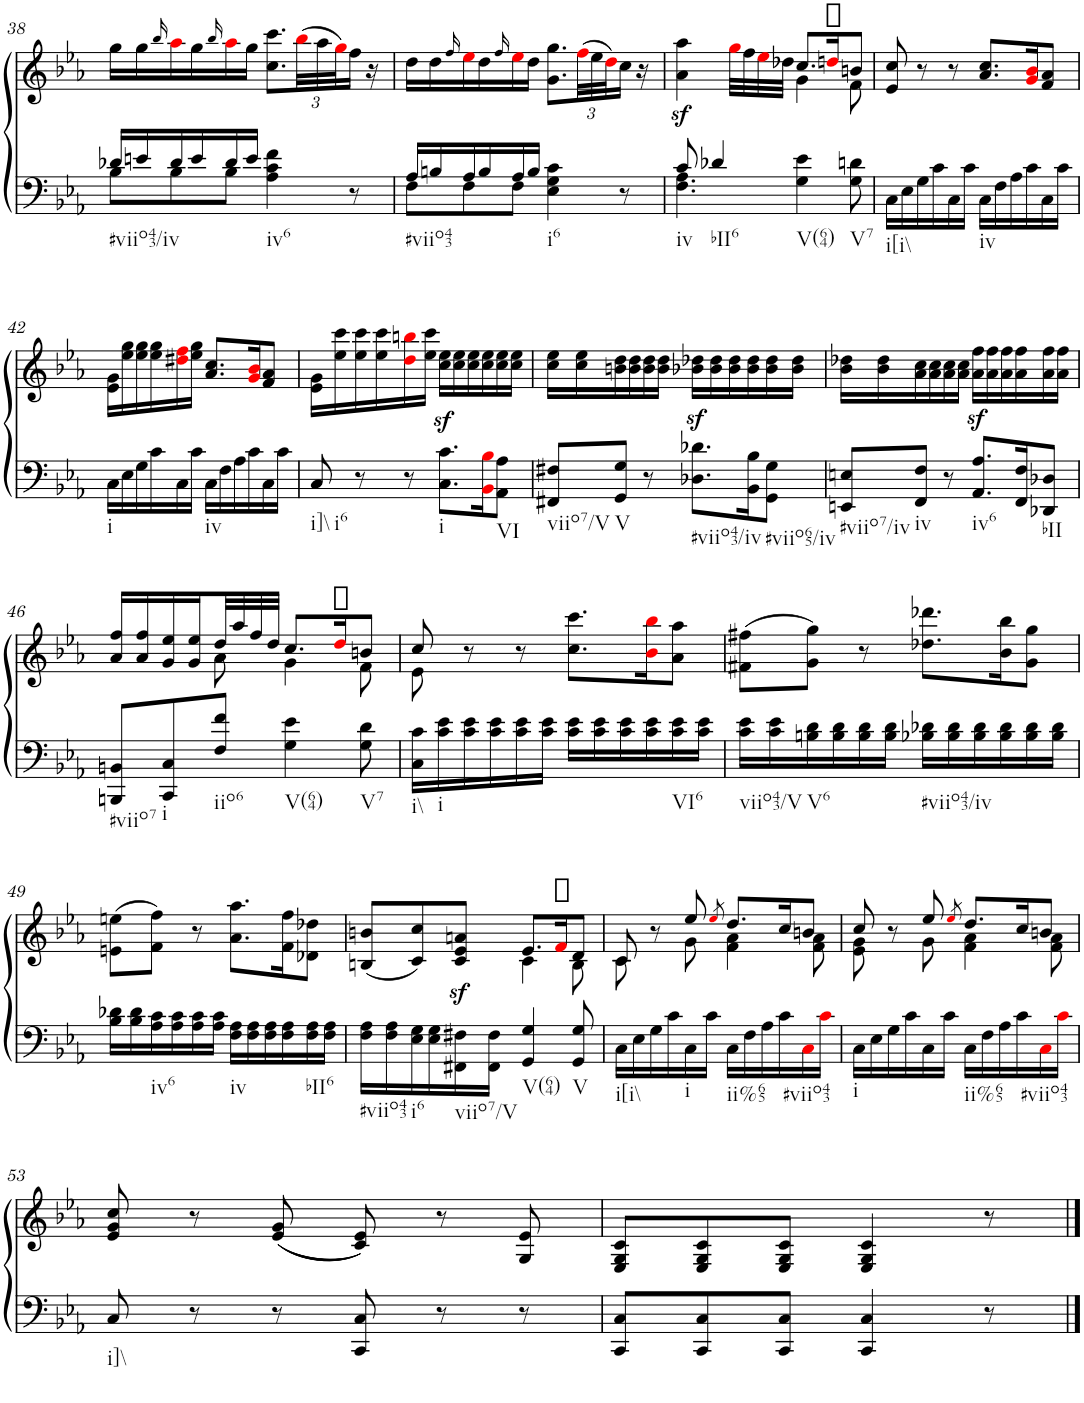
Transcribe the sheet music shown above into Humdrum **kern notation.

**kern	**kern	**dynam
*part1	*part1	*part1
*staff2	*staff1	*staff1/2
*I"Piano	*	*
*I'Pno.	*	*
!!LO:PB:g=z
*clefF4	*clefG2	*
*k[b-e-a-]	*k[b-e-a-]	*
*M6/8	*M6/8	*
=38	=38	=38
*^	*	*
!LO:TX:b:t=#viio43/iv	!	!	!
16d-X/LL	8B-\L	16gg\LL	.
16en/	.	16gg\	.
.	.	16qbb-/	.
16d-/	8B-\	16aa-i\	.
16e/	.	16gg\	.
.	.	16qbb-/	.
16d-/	8B-\J	16aa-i\	.
16e/JJ	.	16gg\JJ	.
!LO:TX:b:t=iv6	!	!	!
4A-\ 4c\ 4f\	4.ryy	8.cc\ 8.ccc\L	.
*	*	*Xbrackettup	*
.	.	(48bb-i\LL	.
.	.	48aa-\	.
.	.	48ggi\J)	.
8r	.	16ff\JJ	.
.	.	16r	.
=39	=39	=39	=39
!LO:TX:b:t=#viio43	!	!	!
16A-/LL	8F\L	16dd\LL	.
16Bn/	.	16dd\	.
.	.	16qff/	.
16A-/	8F\	16ee-i\	.
16B/	.	16dd\	.
.	.	16qff/	.
16A-/	8F\J	16ee-i\	.
16B/JJ	.	16dd\JJ	.
!LO:TX:b:t=i6	!	!	!
4E-\ 4G\ 4c\	4.ryy	8.g\ 8.gg\L	.
.	.	(48ffi\LL	.
.	.	48ee-\	.
.	.	48ddi\J)	.
8r	.	16cc\JJ	.
.	.	16r	.
=40	=40	=40	=40
*	*	*^	*
!LO:TX:b:t=iv	!	!	!	!
!	!	!	!	!LO:DY:b
8c/	4.F\ 4.A-\	4a-\ 4aa-\	4.ryy	sf
!LO:TX:b:t=bII6	!	!	!	!
4d-X/	.	.	.	.
.	.	32ggi\LLL	.	.
.	.	32ff\	.	.
.	.	32ee-i\	.	.
.	.	32dd-X\JJJ	.	.
!LO:TX:b:t=V(64)	!	!	!	!
4G\ 4e-\	4.ryy	8.cc/L	4g\	.
.	.	16ddni/K	.	.
!LO:TX:b:t=V7	!	!	!	!
8G\ 8dn\	.	8bn/J	8f\	.
*v	*v	*	*	*
=41	=41	=41	=41
!LO:TX:b:t=i[i\\	!	!	!
*	*v	*v	*
16C\LL	8e-/ 8cc/	.
16E-\	.	.
16G\	8r	.
16c\	.	.
16C\	8r	.
16c\JJ	.	.
!LO:TX:b:t=iv	!	!
16C\LL	8.a-/ 8.cc/L	.
16F\	.	.
16A-\	.	.
16c\	16gi/ 16b-i/K	.
16C\	8f/ 8a-/J	.
16c\JJ	.	.
!!LO:LB:g=z
=42	=42	=42
!LO:TX:b:t=i	!	!
16C\LL	16e-\ 16g\LL	.
16E-\	16ee-\ 16gg\	.
16G\	16ee-\ 16gg\	.
16c\	16ee-\ 16gg\	.
16C\	16dd#Xi\ 16ffi\	.
16c\JJ	16ee-\ 16gg\JJ	.
!LO:TX:b:t=iv	!	!
16C\LL	8.a-/ 8.cc/L	.
16F\	.	.
16A-\	.	.
16c\	16gi/ 16b-i/K	.
16C\	8f/ 8a-/J	.
16c\JJ	.	.
=43	=43	=43
!LO:TX:b:t=i]\\	!	!
!LO:TX:b:t=i6	!	!
8C/	16e-\ 16g\LL	.
.	16ee-\ 16ccc\	.
8r	16ee-\ 16ccc\	.
.	16ee-\ 16ccc\	.
8r	16ddi\ 16bbni\	.
.	16ee-\ 16ccc\JJ	.
!LO:TX:b:t=i	!	!
8.C\ 8.c\L	16cc\z< 16ee-\z<LL	.
.	16cc\ 16ee-\	.
.	16cc\ 16ee-\	.
16BB-i\ 16B-i\K	16cc\ 16ee-\	.
!LO:TX:b:t=VI	!	!
8AA-\ 8A-\J	16cc\ 16ee-\	.
.	16cc\ 16ee-\JJ	.
=44	=44	=44
!LO:TX:b:t=viio7/V	!	!
8FF#X/ 8F#X/L	16cc\ 16ee-\LL	.
.	16cc\ 16ee-\	.
!LO:TX:b:t=V	!	!
8GG/ 8G/J	16bn\ 16dd\	.
.	16b\ 16dd\	.
8r	16b\ 16dd\	.
.	16b\ 16dd\JJ	.
!LO:TX:b:t=#viio43/iv	!	!
8.D-X\ 8.d-X\L	16b-X\z< 16dd-X\z<LL	.
.	16b-\ 16dd-\	.
.	16b-\ 16dd-\	.
16BB-\ 16B-\K	16b-\ 16dd-\	.
!LO:TX:b:t=#viio65/iv	!	!
8GG\ 8G\J	16b-\ 16dd-\	.
.	16b-\ 16dd-\JJ	.
=45	=45	=45
!LO:TX:b:t=#viio7/iv	!	!
8EEn/ 8En/L	16b-\ 16dd-X\LL	.
.	16b-\ 16dd-\	.
!LO:TX:b:t=iv	!	!
8FF/ 8F/J	16a-\ 16cc\	.
.	16a-\ 16cc\	.
8r	16a-\ 16cc\	.
.	16a-\ 16cc\JJ	.
!LO:TX:b:t=iv6	!	!
8.AA-/ 8.A-/L	16a-\z< 16ff\z<LL	.
.	16a-\ 16ff\	.
.	16a-\ 16ff\	.
16FF/ 16F/K	16a-\ 16ff\	.
!LO:TX:b:t=bII	!	!
8DD-X/ 8D-X/J	16a-\ 16ff\	.
.	16a-\ 16ff\JJ	.
!!LO:LB:g=z
=46	=46	=46
*	*^	*
!LO:TX:b:t=#viio7	!	!	!
8BBBn/ 8BBn/L	16a-/ 16ff/LL	8ryy	.
.	16a-/ 16ff/	.	.
!LO:TX:b:t=i	!	!	!
8CC/ 8C/	16g/ 16ee-/	8ryy	.
.	16g/ 16ee-/	.	.
!LO:TX:b:t=iio6	!	!	!
8F/ 8f/J	32dd/L	8a-\	.
.	32aa-/	.	.
.	32ff/	.	.
.	32dd/JJJ	.	.
!LO:TX:b:t=V(64)	!	!	!
4G\ 4e-\	8.cc/L	4g\	.
.	16ddi/K	.	.
!LO:TX:b:t=V7	!	!	!
8G\ 8d\	8bn/J	8f\	.
=47	=47	=47	=47
!LO:TX:b:t=i\\	!	!	!
16C\ 16c\LL	8cc/	8e-\	.
!LO:TX:b:t=i	!	!	!
16c\ 16e-\	.	.	.
16c\ 16e-\	8r	8ryy	.
16c\ 16e-\	.	.	.
16c\ 16e-\	8r	8ryy	.
16c\ 16e-\JJ	.	.	.
16c\ 16e-\LL	8.cc\ 8.ccc\L	4.ryy	.
16c\ 16e-\	.	.	.
16c\ 16e-\	.	.	.
16c\ 16e-\	16b-i\ 16bb-i\K	.	.
!LO:TX:b:t=VI6	!	!	!
16c\ 16e-\	8a-\ 8aa-\J	.	.
16c\ 16e-\JJ	.	.	.
*	*v	*v	*
=48	=48	=48
!LO:TX:b:t=viio43/V	!	!
16c\ 16e-\LL	(8f#X\ 8ff#X\L	.
16c\ 16e-\	.	.
!LO:TX:b:t=V6	!	!
16Bn\ 16d\	8g\ 8gg\J)	.
16B\ 16d\	.	.
16B\ 16d\	8r	.
16B\ 16d\JJ	.	.
!LO:TX:b:t=#viio43/iv	!	!
16B-X\ 16d-X\LL	8.dd-X\ 8.ddd-X\L	.
16B-\ 16d-\	.	.
16B-\ 16d-\	.	.
16B-\ 16d-\	16b-\ 16bb-\K	.
16B-\ 16d-\	8g\ 8gg\J	.
16B-\ 16d-\JJ	.	.
!!LO:LB:g=z
=49	=49	=49
16B-\ 16d-X\LL	(8en\ 8een\L	.
16B-\ 16d-\	.	.
!LO:TX:b:t=iv6	!	!
16A-\ 16c\	8f\ 8ff\J)	.
16A-\ 16c\	.	.
16A-\ 16c\	8r	.
16A-\ 16c\JJ	.	.
!LO:TX:b:t=iv	!	!
16F\ 16A-\LL	8.a-\ 8.aa-\L	.
16F\ 16A-\	.	.
16F\ 16A-\	.	.
16F\ 16A-\	16f\ 16ff\K	.
!LO:TX:b:t=bII6	!	!
16F\ 16A-\	8d-X\ 8dd-X\J	.
16F\ 16A-\JJ	.	.
=50	=50	=50
*	*^	*
!LO:TX:b:t=#viio43	!	!	!
16F\ 16A-\LL	(8Bn/ 8bn/L	4.ryy	.
16F\ 16A-\	.	.	.
!LO:TX:b:t=i6	!	!	!
16E-\ 16G\	8c/ 8cc/)	.	.
16E-\ 16G\	.	.	.
!LO:TX:b:t=viio7/V	!	!	!
!	!	!	!LO:DY:b
16FF#X\ 16F#X\	8c/ 8e-/ 8an/J	.	sf
16FF#\ 16F#\JJ	.	.	.
!LO:TX:b:t=V(64)	!	!	!
4GG/ 4G/	8.e-/L	4c\	.
.	16fi/K	.	.
!LO:TX:b:t=V	!	!	!
8GG/ 8G/	8d/J	8B\	.
=51	=51	=51	=51
!LO:TX:b:t=i[i\\	!	!	!
16C\LL	8c/	8c\	.
16E-\	.	.	.
16G\	8r	8ryy	.
16c\	.	.	.
!LO:TX:b:t=i	!	!	!
16C\	8ee-/	8g\	.
16c\JJ	.	.	.
.	8qee-i/	.	.
!LO:TX:b:t=ii%65	!	!	!
16C\LL	8.dd/L	4f\ 4a-\	.
16F\	.	.	.
16A-\	.	.	.
16c\	16cc/K	.	.
!LO:TX:b:t=#viio43	!	!	!
16Ci\	8bn/J	8f\ 8a-\	.
16ci\JJ	.	.	.
=52	=52	=52	=52
!LO:TX:b:t=i	!	!	!
16C\LL	8cc/	8e-\ 8g\	.
16E-\	.	.	.
16G\	8r	8ryy	.
16c\	.	.	.
16C\	8ee-/	8g\	.
16c\JJ	.	.	.
.	8qee-i/	.	.
!LO:TX:b:t=ii%65	!	!	!
16C\LL	8.dd/L	4f\ 4a-\	.
16F\	.	.	.
16A-\	.	.	.
16c\	16cc/K	.	.
!LO:TX:b:t=#viio43	!	!	!
16Ci\	8bn/J	8f\ 8a-\	.
16ci\JJ	.	.	.
*	*v	*v	*
!!LO:LB:g=z
=53	=53	=53
!LO:TX:b:t=i]\\	!	!
8C/	8e-/ 8g/ 8cc/	.
8r	8r	.
8r	((8e-/ 8g/	.
8CC/ 8C/	8c/ 8e-/))	.
8r	8r	.
8r	8G/ 8e-/	.
=54	=54	=54
8CC/ 8C/L	8E-/ 8G/ 8c/L	.
8CC/ 8C/	8E-/ 8G/ 8c/	.
8CC/ 8C/J	8E-/ 8G/ 8c/J	.
4CC/ 4C/	4E-/ 4G/ 4c/	.
8r	8r	.
==	==	==
*-	*-	*-
